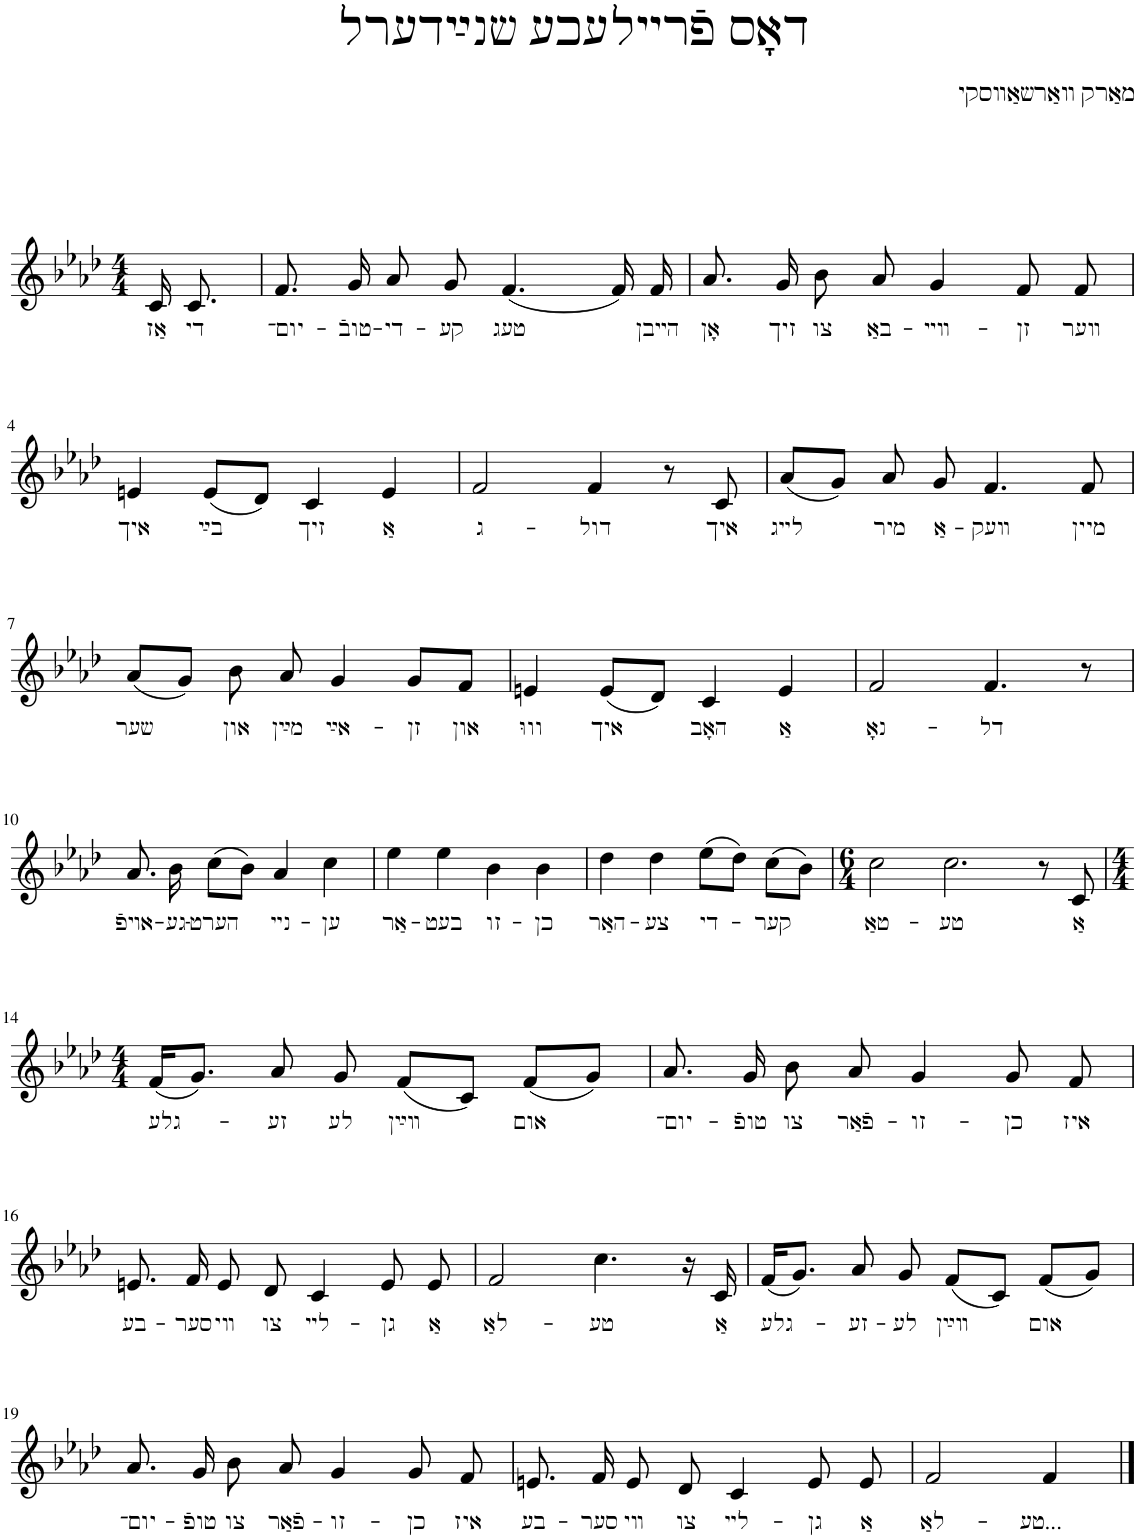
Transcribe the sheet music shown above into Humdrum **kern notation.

**kern	**text
*part1	*part1
*staff1	*staff1
*I"Piano	*
*I'Pno.	*
*clefG2	*
*k[b-e-a-d-]	*
*M4/4	*
=1	=1
!	!LO:LY:b
16c/	אַז
!	!LO:LY:b
8.c/	די
=2	=2
!	!LO:LY:b
8.f/	יום־-
!	!LO:LY:b
16g/	-טובֿ-
!	!LO:LY:b
8a-/	-די-
!	!LO:LY:b
8g/	-קע
!	!LO:LY:b
(4.f/	טעג
16f/)	.
!	!LO:LY:b
16f/	הײבן
=3	=3
!	!LO:LY:b
8.a-/	אָן
!	!LO:LY:b
16g/	זיך
!	!LO:LY:b
8b-\	צו
!	!LO:LY:b
8a-/	באַ-
!	!LO:LY:b
4g/	-װײ-
!	!LO:LY:b
8f/	-זן
!	!LO:LY:b
8f/	װער
!!LO:LB:g=z
=4	=4
!	!LO:LY:b
4en/	איך
!	!LO:LY:b
(8e/L	בײַ
8d-/J)	.
!	!LO:LY:b
4c/	זיך
!	!LO:LY:b
4e/	אַ
=5	=5
!	!LO:LY:b
2f/	ג-
!	!LO:LY:b
4f/	-דול
8r	.
!	!LO:LY:b
8c/	איך
=6	=6
!	!LO:LY:b
(8a-/L	לײג
8g/J)	.
!	!LO:LY:b
8a-/	מיר
!	!LO:LY:b
8g/	אַ-
!	!LO:LY:b
4.f/	-װעק
!	!LO:LY:b
8f/	מיין
!!LO:LB:g=z
=7	=7
!	!LO:LY:b
(8a-/L	שער
8g/J)	.
!	!LO:LY:b
8b-\	און
!	!LO:LY:b
8a-/	מײַן
!	!LO:LY:b
4g/	אײַ-
!	!LO:LY:b
8g/L	-זן
!	!LO:LY:b
8f/J	און
=8	=8
!	!LO:LY:b
4en/	וווּ
!	!LO:LY:b
(8e/L	איך
8d-/J)	.
!	!LO:LY:b
4c/	האָב
!	!LO:LY:b
4e/	אַ
=9	=9
!	!LO:LY:b
2f/	נאָ-
!	!LO:LY:b
4.f/	-דל
8r	.
!!LO:LB:g=z
=10	=10
!	!LO:LY:b
8.a-/	אױפֿ-
!	!LO:LY:b
16b-\	-גע-
!	!LO:LY:b
(8cc\L	-הערט
8b-\J)	.
!	!LO:LY:b
4a-/	נײ-
!	!LO:LY:b
4cc\	-ען
=11	=11
!	!LO:LY:b
4ee-\	אַר-
!	!LO:LY:b
4ee-\	-בעט
!	!LO:LY:b
4b-\	זו-
!	!LO:LY:b
4b-\	-כן
=12	=12
!	!LO:LY:b
4dd-\	האַר-
!	!LO:LY:b
4dd-\	-צע
!	!LO:LY:b
(8ee-\L	די-
8dd-\J)	.
!	!LO:LY:b
(8cc\L	-קער
8b-\J)	.
=13	=13
*M6/4	*
!	!LO:LY:b
2cc\	טאַ-
!	!LO:LY:b
2.cc\	-טע
8r	.
!	!LO:LY:b
8c/	אַ
!!LO:LB:g=z
=14	=14
*M4/4	*
!	!LO:LY:b
(16f/KL	גלע-
8.g/J)	.
!	!LO:LY:b
8a-/	זע
!	!LO:LY:b
8g/	לע
!	!LO:LY:b
(8f/L	װײַן
8c/J)	.
!	!LO:LY:b
(8f/L	אום
8g/J)	.
=15	=15
!	!LO:LY:b
8.a-/	יום־-
!	!LO:LY:b
16g/	-טופֿ
!	!LO:LY:b
8b-\	צו
!	!LO:LY:b
8a-/	פֿאַר-
!	!LO:LY:b
4g/	-זו-
!	!LO:LY:b
8g/	-כן
!	!LO:LY:b
8f/	איז
!!LO:LB:g=z
=16	=16
!	!LO:LY:b
8.en/	בע-
!	!LO:LY:b
16f/	-סער
!	!LO:LY:b
8e/	װי
!	!LO:LY:b
8d-/	צו
!	!LO:LY:b
4c/	לײ-
!	!LO:LY:b
8e/	-גן
!	!LO:LY:b
8e/	אַ
=17	=17
!	!LO:LY:b
2f/	לאַ-
!	!LO:LY:b
4.cc\	-טע
16r	.
!	!LO:LY:b
16c/	אַ
=18	=18
!	!LO:LY:b
(16f/KL	גלע-
8.g/J)	.
!	!LO:LY:b
8a-/	-זע-
!	!LO:LY:b
8g/	-לע
!	!LO:LY:b
(8f/L	װײַן
8c/J)	.
!	!LO:LY:b
(8f/L	אום
8g/J)	.
!!LO:LB:g=z
=19	=19
!	!LO:LY:b
8.a-/	יום־-
!	!LO:LY:b
16g/	-טופֿ
!	!LO:LY:b
8b-\	צו
!	!LO:LY:b
8a-/	פֿאַר-
!	!LO:LY:b
4g/	-זו-
!	!LO:LY:b
8g/	-כן
!	!LO:LY:b
8f/	איז
=20	=20
!	!LO:LY:b
8.en/	בע-
!	!LO:LY:b
16f/	-סער
!	!LO:LY:b
8e/	װי
!	!LO:LY:b
8d-/	צו
!	!LO:LY:b
4c/	לײ-
!	!LO:LY:b
8e/	-גן
!	!LO:LY:b
8e/	אַ
=21	=21
!	!LO:LY:b
2f/	לאַ-
!	!LO:LY:b
4f/	-...טע
==	==
*-	*-
